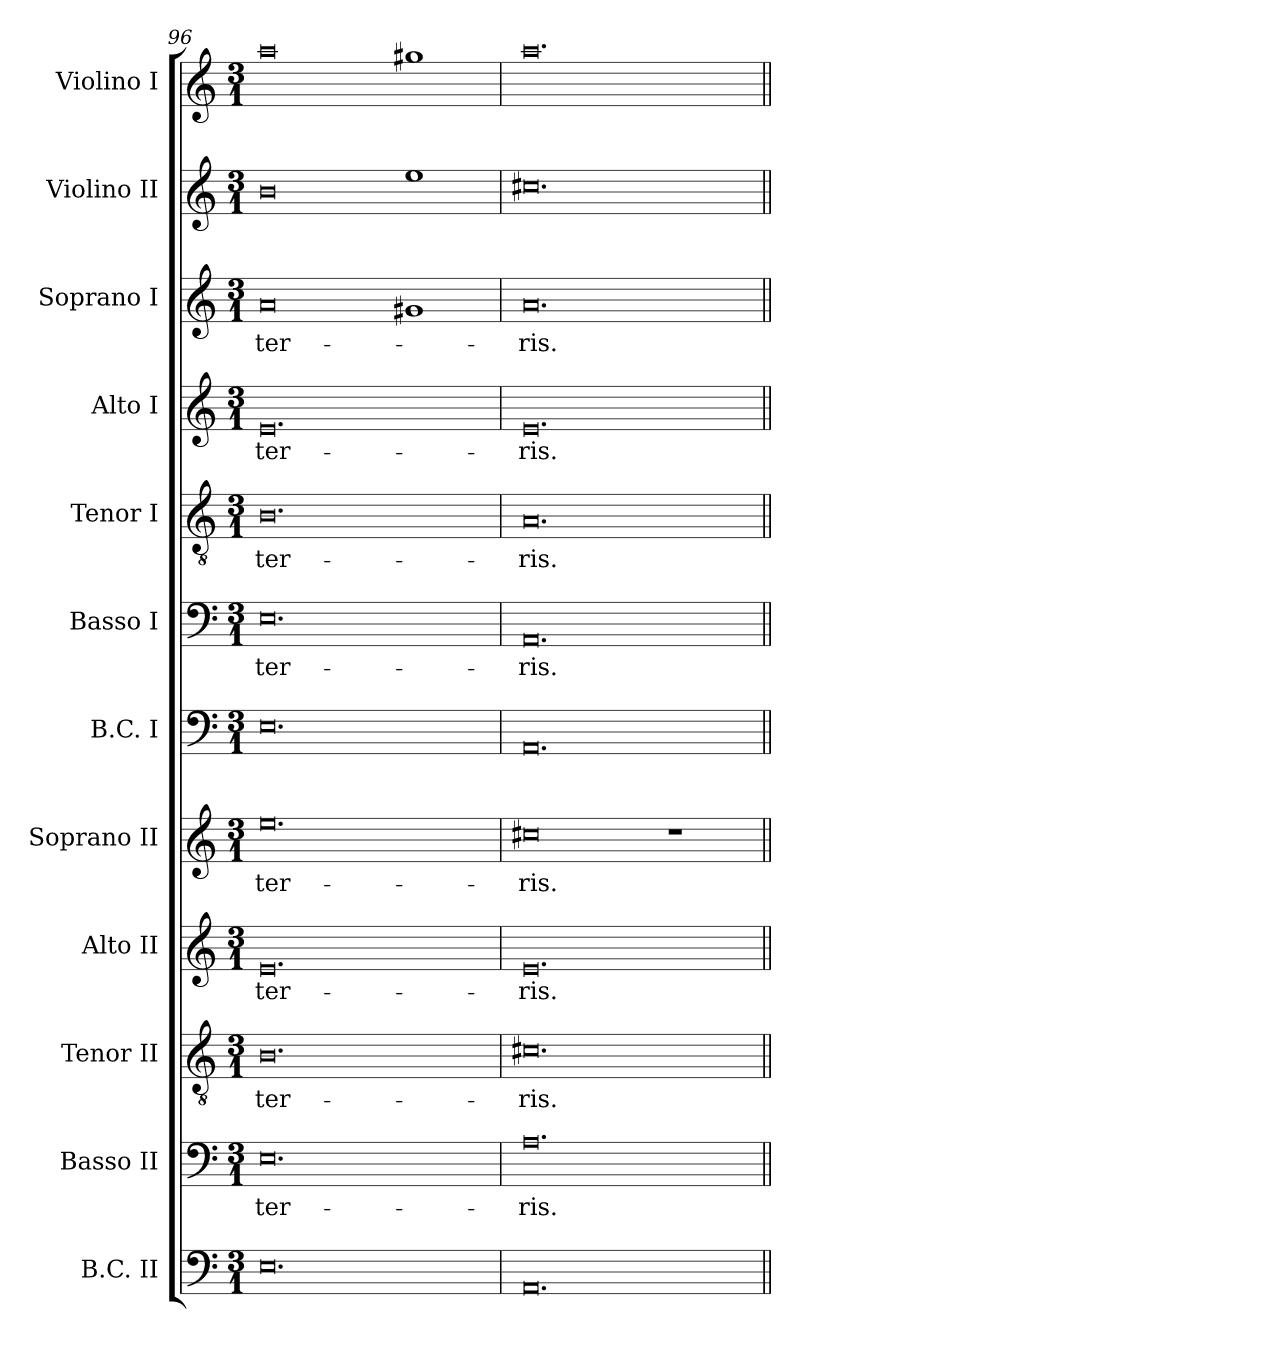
**kern	**kern	**text	**kern	**text	**kern	**text	**kern	**text	**kern	**kern	**text	**kern	**text	**kern	**text	**kern	**text	**kern	**kern
*part12	*part11	*part11	*part10	*part10	*part9	*part9	*part8	*part8	*part7	*part6	*part6	*part5	*part5	*part4	*part4	*part3	*part3	*part2	*part1
*staff12	*staff11	*staff11	*staff10	*staff10	*staff9	*staff9	*staff8	*staff8	*staff7	*staff6	*staff6	*staff5	*staff5	*staff4	*staff4	*staff3	*staff3	*staff2	*staff1
*I"B.C. II	*I"Basso II	*	*I"Tenor II	*	*I"Alto II	*	*I"Soprano II	*	*I"B.C. I	*I"Basso I	*	*I"Tenor I	*	*I"Alto I	*	*I"Soprano I	*	*I"Violino II	*I"Violino I
*I'BC2	*I'B 2	*	*I'T 2	*	*I'A 2	*	*I'S 2	*	*I'BC1	*I'B 1	*	*I'T 1	*	*I'A 1	*	*I'S 1	*	*I'Vln. II	*I'Vln. I
*clefF4	*clefF4	*	*clefGv2	*	*clefG2	*	*clefG2	*	*clefF4	*clefF4	*	*clefGv2	*	*clefG2	*	*clefG2	*	*clefG2	*clefG2
*k[]	*k[]	*	*k[]	*	*k[]	*	*k[]	*	*k[]	*k[]	*	*k[]	*	*k[]	*	*k[]	*	*k[]	*k[]
*C:	*C:	*	*C:	*	*C:	*	*C:	*	*C:	*C:	*	*C:	*	*C:	*	*C:	*	*C:	*C:
*M3/1	*M3/1	*	*M3/1	*	*M3/1	*	*M3/1	*	*M3/1	*M3/1	*	*M3/1	*	*M3/1	*	*M3/1	*	*M3/1	*M3/1
=96	=96	=96	=96	=96	=96	=96	=96	=96	=96	=96	=96	=96	=96	=96	=96	=96	=96	=96	=96
!	!	!LO:LY:b	!	!	!	!	!	!	!	!	!	!	!	!	!	!	!	!	!
!	!	!	!	!LO:LY:b	!	!	!	!	!	!	!	!	!	!	!	!	!	!	!
!	!	!	!	!	!	!LO:LY:b	!	!	!	!	!	!	!	!	!	!	!	!	!
!	!	!	!	!	!	!	!	!LO:LY:b	!	!	!	!	!	!	!	!	!	!	!
!	!	!	!	!	!	!	!	!	!	!	!LO:LY:b	!	!	!	!	!	!	!	!
!	!	!	!	!	!	!	!	!	!	!	!	!	!LO:LY:b	!	!	!	!	!	!
!	!	!	!	!	!	!	!	!	!	!	!	!	!	!	!LO:LY:b	!	!	!	!
!	!	!	!	!	!	!	!	!	!	!	!	!	!	!	!	!	!LO:LY:b	!	!
0.E	0.E	ter-	0.B	ter-	0.e	ter-	0.ee	ter-	0.E	0.E	ter-	0.B	ter-	0.e	ter-	0a	ter-	0b	0aa
.	.	.	.	.	.	.	.	.	.	.	.	.	.	.	.	1g#X	.	1ee	1gg#X
=97	=97	=97	=97	=97	=97	=97	=97	=97	=97	=97	=97	=97	=97	=97	=97	=97	=97	=97	=97
!	!	!LO:LY:b	!	!	!	!	!	!	!	!	!	!	!	!	!	!	!	!	!
!	!	!	!	!LO:LY:b	!	!	!	!	!	!	!	!	!	!	!	!	!	!	!
!	!	!	!	!	!	!LO:LY:b	!	!	!	!	!	!	!	!	!	!	!	!	!
!	!	!	!	!	!	!	!	!LO:LY:b	!	!	!	!	!	!	!	!	!	!	!
!	!	!	!	!	!	!	!	!	!	!	!LO:LY:b	!	!	!	!	!	!	!	!
!	!	!	!	!	!	!	!	!	!	!	!	!	!LO:LY:b	!	!	!	!	!	!
!	!	!	!	!	!	!	!	!	!	!	!	!	!	!	!LO:LY:b	!	!	!	!
!	!	!	!	!	!	!	!	!	!	!	!	!	!	!	!	!	!LO:LY:b	!	!
0.AA	0.A	-ris.	0.c#X	-ris.	0.e	-ris.	0cc#X	-ris.	0.AA	0.AA	-ris.	0.A	-ris.	0.e	-ris.	0.a	-ris.	0.cc#X	0.aa
.	.	.	.	.	.	.	1r	.	.	.	.	.	.	.	.	.	.	.	.
=||	=||	=||	=||	=||	=||	=||	=||	=||	=||	=||	=||	=||	=||	=||	=||	=||	=||	=||	=||
*-	*-	*-	*-	*-	*-	*-	*-	*-	*-	*-	*-	*-	*-	*-	*-	*-	*-	*-	*-
